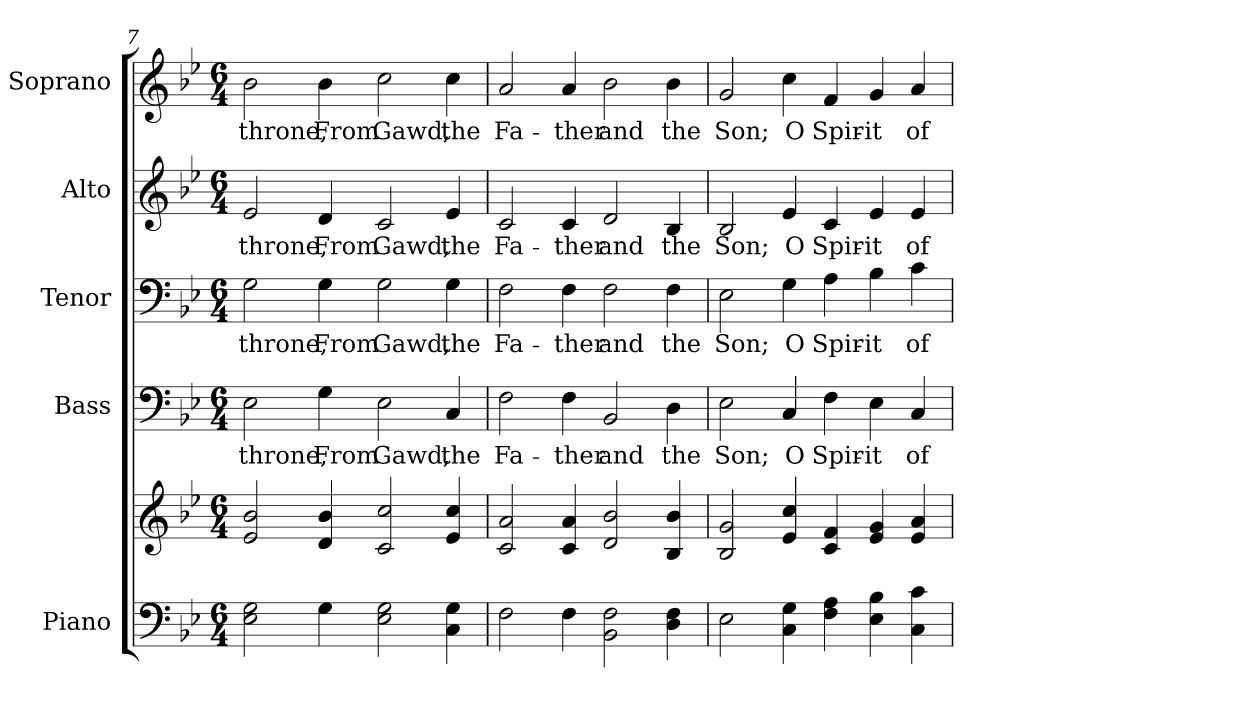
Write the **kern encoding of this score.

**kern	**kern	**kern	**text	**kern	**text	**kern	**text	**kern	**text
*part5	*part5	*part4	*part4	*part3	*part3	*part2	*part2	*part1	*part1
*staff6	*staff5	*staff4	*staff4	*staff3	*staff3	*staff2	*staff2	*staff1	*staff1
*I"Piano	*	*I"Bass	*	*I"Tenor	*	*I"Alto	*	*I"Soprano	*
*I'Pno.	*	*I'B.	*	*I'T.	*	*I'A.	*	*I'S.	*
*clefF4	*clefG2	*clefF4	*	*clefF4	*	*clefG2	*	*clefG2	*
*k[b-e-]	*k[b-e-]	*k[b-e-]	*	*k[b-e-]	*	*k[b-e-]	*	*k[b-e-]	*
*B-:	*B-:	*B-:	*	*B-:	*	*B-:	*	*B-:	*
*M6/4	*M6/4	*M6/4	*	*M6/4	*	*M6/4	*	*M6/4	*
=7	=7	=7	=7	=7	=7	=7	=7	=7	=7
!	!	!	!LO:LY:b:color=#000000	!	!	!	!	!	!
!	!	!	!	!	!LO:LY:b:color=#000000	!	!	!	!
!	!	!	!	!	!	!	!LO:LY:b:color=#000000	!	!
!	!	!	!	!	!	!	!	!	!LO:LY:b:color=#000000
2E-i\ 2Gi	2e-i/ 2b-i	2E-i\	throne,	2Gi\	throne,	2e-i/	throne,	2b-i\	throne,
!	!	!	!LO:LY:b:color=#000000	!	!	!	!	!	!
!	!	!	!	!	!LO:LY:b:color=#000000	!	!	!	!
!	!	!	!	!	!	!	!LO:LY:b:color=#000000	!	!
!	!	!	!	!	!	!	!	!	!LO:LY:b:color=#000000
4Gi\	4di/ 4b-i	4Gi\	From	4Gi\	From	4di/	From	4b-i\	From
!	!	!	!LO:LY:b:color=#000000	!	!	!	!	!	!
!	!	!	!	!	!LO:LY:b:color=#000000	!	!	!	!
!	!	!	!	!	!	!	!LO:LY:b:color=#000000	!	!
!	!	!	!	!	!	!	!	!	!LO:LY:b:color=#000000
2E-i\ 2Gi	2ci/ 2cci	2E-i\	Gawd,	2Gi\	Gawd,	2ci/	Gawd,	2cci\	Gawd,
!	!	!	!LO:LY:b:color=#000000	!	!	!	!	!	!
!	!	!	!	!	!LO:LY:b:color=#000000	!	!	!	!
!	!	!	!	!	!	!	!LO:LY:b:color=#000000	!	!
!	!	!	!	!	!	!	!	!	!LO:LY:b:color=#000000
4Ci\ 4Gi	4e-i/ 4cci	4Ci/	the	4Gi\	the	4e-i/	the	4cci\	the
!!LO:PB:g=z
=8	=8	=8	=8	=8	=8	=8	=8	=8	=8
!	!	!	!LO:LY:b:color=#000000	!	!	!	!	!	!
!	!	!	!	!	!LO:LY:b:color=#000000	!	!	!	!
!	!	!	!	!	!	!	!LO:LY:b:color=#000000	!	!
!	!	!	!	!	!	!	!	!	!LO:LY:b:color=#000000
2Fi\	2ci/ 2ai	2Fi\	Fa-	2Fi\	Fa-	2ci/	Fa-	2ai/	Fa-
!	!	!	!LO:LY:b:color=#000000	!	!	!	!	!	!
!	!	!	!	!	!LO:LY:b:color=#000000	!	!	!	!
!	!	!	!	!	!	!	!LO:LY:b:color=#000000	!	!
!	!	!	!	!	!	!	!	!	!LO:LY:b:color=#000000
4Fi\	4ci/ 4ai	4Fi\	-ther	4Fi\	-ther	4ci/	-ther	4ai/	-ther
!	!	!	!LO:LY:b:color=#000000	!	!	!	!	!	!
!	!	!	!	!	!LO:LY:b:color=#000000	!	!	!	!
!	!	!	!	!	!	!	!LO:LY:b:color=#000000	!	!
!	!	!	!	!	!	!	!	!	!LO:LY:b:color=#000000
2BB-i\ 2Fi	2di/ 2b-i	2BB-i/	and	2Fi\	and	2di/	and	2b-i\	and
!	!	!	!LO:LY:b:color=#000000	!	!	!	!	!	!
!	!	!	!	!	!LO:LY:b:color=#000000	!	!	!	!
!	!	!	!	!	!	!	!LO:LY:b:color=#000000	!	!
!	!	!	!	!	!	!	!	!	!LO:LY:b:color=#000000
4Di\ 4Fi	4B-i/ 4b-i	4Di\	the	4Fi\	the	4B-i/	the	4b-i\	the
=9	=9	=9	=9	=9	=9	=9	=9	=9	=9
!	!	!	!LO:LY:b:color=#000000	!	!	!	!	!	!
!	!	!	!	!	!LO:LY:b:color=#000000	!	!	!	!
!	!	!	!	!	!	!	!LO:LY:b:color=#000000	!	!
!	!	!	!	!	!	!	!	!	!LO:LY:b:color=#000000
2E-i\	2B-i/ 2gi	2E-i\	Son;	2E-i\	Son;	2B-i/	Son;	2gi/	Son;
!	!	!	!LO:LY:b:color=#000000	!	!	!	!	!	!
!	!	!	!	!	!LO:LY:b:color=#000000	!	!	!	!
!	!	!	!	!	!	!	!LO:LY:b:color=#000000	!	!
!	!	!	!	!	!	!	!	!	!LO:LY:b:color=#000000
4Ci\ 4Gi	4e-i/ 4cci	4Ci/	O	4Gi\	O	4e-i/	O	4cci\	O
!	!	!	!LO:LY:b:color=#000000	!	!	!	!	!	!
!	!	!	!	!	!LO:LY:b:color=#000000	!	!	!	!
!	!	!	!	!	!	!	!LO:LY:b:color=#000000	!	!
!	!	!	!	!	!	!	!	!	!LO:LY:b:color=#000000
4Fi\ 4Ai	4ci/ 4fi	4Fi\	Spir-	4Ai\	Spir-	4ci/	Spir-	4fi/	Spir-
!	!	!	!LO:LY:b:color=#000000	!	!	!	!	!	!
!	!	!	!	!	!LO:LY:b:color=#000000	!	!	!	!
!	!	!	!	!	!	!	!LO:LY:b:color=#000000	!	!
!	!	!	!	!	!	!	!	!	!LO:LY:b:color=#000000
4E-i\ 4B-i	4e-i/ 4gi	4E-i\	-it	4B-i\	-it	4e-i/	-it	4gi/	-it
!	!	!	!LO:LY:b:color=#000000	!	!	!	!	!	!
!	!	!	!	!	!LO:LY:b:color=#000000	!	!	!	!
!	!	!	!	!	!	!	!LO:LY:b:color=#000000	!	!
!	!	!	!	!	!	!	!	!	!LO:LY:b:color=#000000
4Ci\ 4ci	4e-i/ 4ai	4Ci/	of	4ci\	of	4e-i/	of	4ai/	of
=	=	=	=	=	=	=	=	=	=
*-	*-	*-	*-	*-	*-	*-	*-	*-	*-
